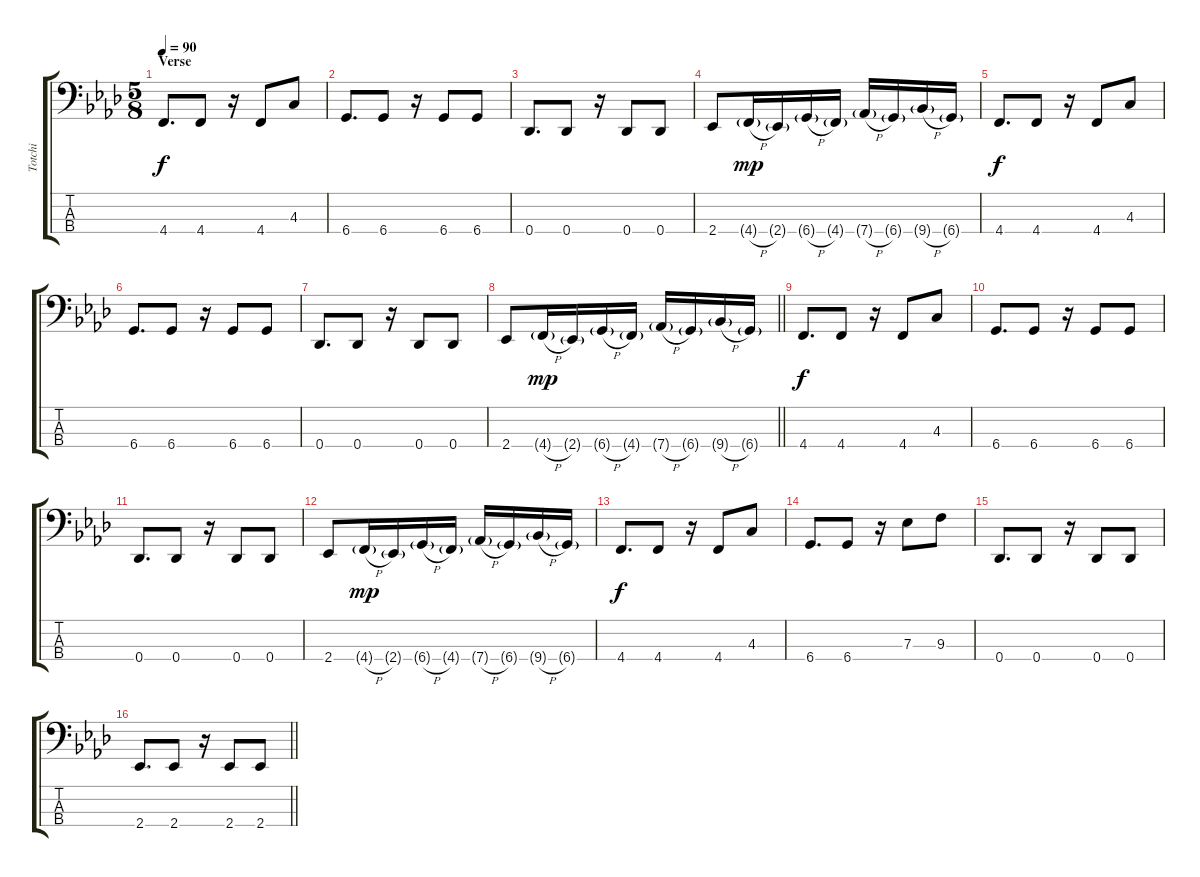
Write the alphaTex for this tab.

\track ("Totchi" "Totchi") {instrument electricbasspick}
\staff {score tabs}
\tuning (Gb2 Db2 Ab1 Db1) {hide}
\ts (5 8)
\section ("" "Verse")
\tempo 90
\clef f4
\ks fminor
4.4.8{d dy f} 4.4.8 r.16 4.4.8 4.3.8 |
6.4.8{d} 6.4.8 r.16 6.4.8 6.4.8 |
0.4.8{d} 0.4.8 r.16 0.4.8 0.4.8 |
2.4.8 4.4{h g}.16{dy mp} 2.4{g}.16 6.4{h g}.16 4.4{g}.16 7.4{h g}.16 6.4{g}.16 9.4{h g}.16 6.4{g}.16 |
4.4.8{d dy f} 4.4.8 r.16 4.4.8 4.3.8 |
6.4.8{d} 6.4.8 r.16 6.4.8 6.4.8 |
0.4.8{d} 0.4.8 r.16 0.4.8 0.4.8 |
\barLineRight lightlight
2.4.8 4.4{h g}.16{dy mp} 2.4{g}.16 6.4{h g}.16 4.4{g}.16 7.4{h g}.16 6.4{g}.16 9.4{h g}.16 6.4{g}.16 |
4.4.8{d dy f} 4.4.8 r.16 4.4.8 4.3.8 |
6.4.8{d} 6.4.8 r.16 6.4.8 6.4.8 |
0.4.8{d} 0.4.8 r.16 0.4.8 0.4.8 |
2.4.8 4.4{h g}.16{dy mp} 2.4{g}.16 6.4{h g}.16 4.4{g}.16 7.4{h g}.16 6.4{g}.16 9.4{h g}.16 6.4{g}.16 |
4.4.8{d dy f} 4.4.8 r.16 4.4.8 4.3.8 |
6.4.8{d} 6.4.8 r.16 7.3.8 9.3.8 |
0.4.8{d} 0.4.8 r.16 0.4.8 0.4.8 |
\barLineRight lightlight
2.4.8{d} 2.4.8 r.16 2.4.8 2.4.8
